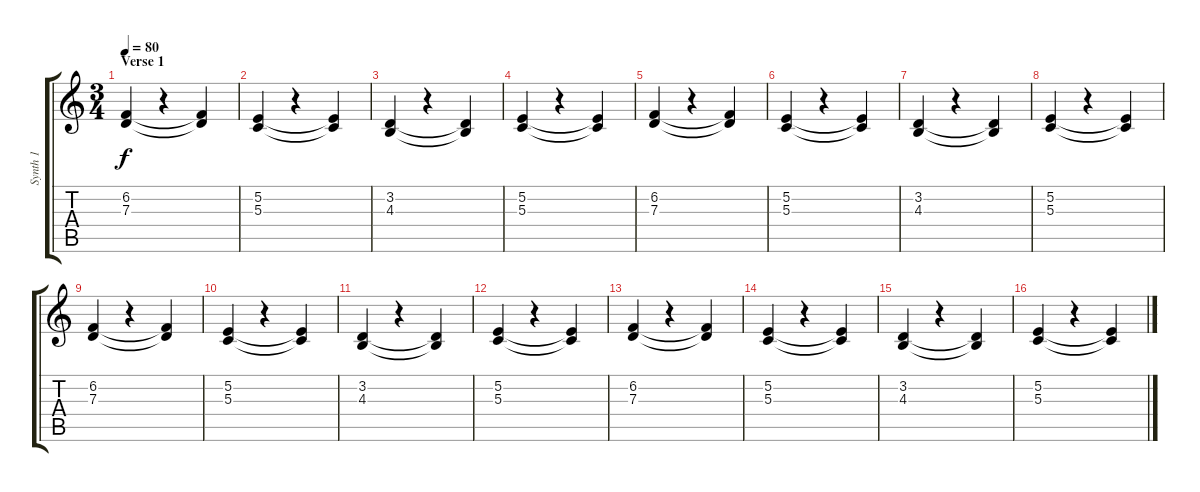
\track ("Synth 1" "Synth 1") {instrument stringensemble1}
\staff {score tabs}
\tuning (E4 B3 G3 D3 A2 E2) {hide}
\ts (3 4)
\section ("" "Verse 1")
\tempo 80
\clef g2
\ks c
(6.2 7.3).4{dy f} r.4 (6.2{t} 7.3{t}).4 |
(5.2 5.3).4 r.4 (5.2{t} 5.3{t}).4 |
(3.2 4.3).4 r.4 (3.2{t} 4.3{t}).4 |
(5.2 5.3).4 r.4 (5.2{t} 5.3{t}).4 |
(6.2 7.3).4 r.4 (6.2{t} 7.3{t}).4 |
(5.2 5.3).4 r.4 (5.2{t} 5.3{t}).4 |
(3.2 4.3).4 r.4 (3.2{t} 4.3{t}).4 |
(5.2 5.3).4 r.4 (5.2{t} 5.3{t}).4 |
(6.2 7.3).4 r.4 (6.2{t} 7.3{t}).4 |
(5.2 5.3).4 r.4 (5.2{t} 5.3{t}).4 |
(3.2 4.3).4 r.4 (3.2{t} 4.3{t}).4 |
(5.2 5.3).4 r.4 (5.2{t} 5.3{t}).4 |
(6.2 7.3).4 r.4 (6.2{t} 7.3{t}).4 |
(5.2 5.3).4 r.4 (5.2{t} 5.3{t}).4 |
(3.2 4.3).4 r.4 (3.2{t} 4.3{t}).4 |
(5.2 5.3).4 r.4 (5.2{t} 5.3{t}).4
